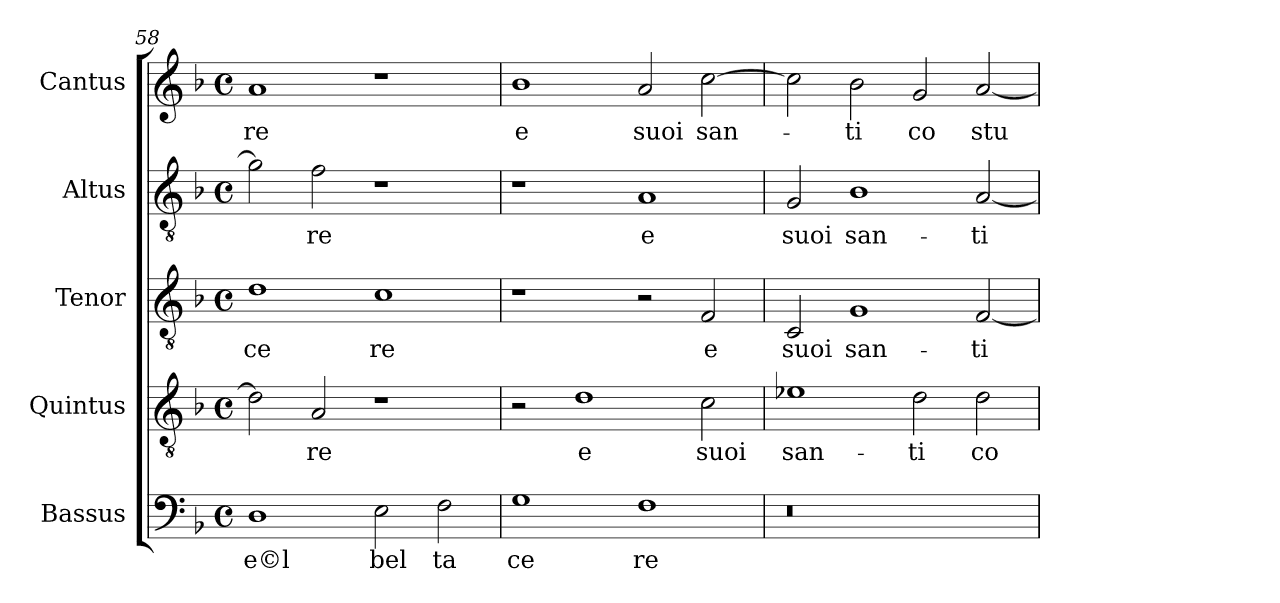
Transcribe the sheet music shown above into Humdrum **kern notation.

**kern	**text	**kern	**text	**kern	**text	**kern	**text	**kern	**text
*part5	*part5	*part4	*part4	*part3	*part3	*part2	*part2	*part1	*part1
*staff5	*staff5	*staff4	*staff4	*staff3	*staff3	*staff2	*staff2	*staff1	*staff1
*I"Bassus	*	*I"Quintus	*	*I"Tenor	*	*I"Altus	*	*I"Cantus	*
*clefF4	*	*clefGv2	*	*clefGv2	*	*clefGv2	*	*clefG2	*
*k[b-]	*	*k[b-]	*	*k[b-]	*	*k[b-]	*	*k[b-]	*
*F:	*	*F:	*	*F:	*	*F:	*	*F:	*
*M4/4	*	*M4/4	*	*M4/4	*	*M4/4	*	*M4/4	*
*met(c)	*	*met(c)	*	*met(c)	*	*met(c)	*	*met(c)	*
=58	=58	=58	=58	=58	=58	=58	=58	=58	=58
!	!LO:LY:b:cj	!	!	!	!LO:LY:b:cj	!	!	!	!LO:LY:b:cj
1D	e©l	2d\]	.	1d	ce	2g\]	.	1a	-re
!	!	!	!LO:LY:b:cj	!	!	!	!LO:LY:b:cj	!	!
.	.	2A/	re	.	.	2f\	re	.	.
!	!LO:LY:b:cj	!	!	!	!LO:LY:b:cj	!	!	!	!
2E\	bel	1r	.	1c	re	1r	.	1r	.
!	!LO:LY:b:cj	!	!	!	!	!	!	!	!
2F\	ta	.	.	.	.	.	.	.	.
=59	=59	=59	=59	=59	=59	=59	=59	=59	=59
!	!LO:LY:b:cj	!	!	!	!	!	!	!	!LO:LY:b:cj
1G	ce	2r	.	1r	.	1r	.	1b-	e
!	!	!	!LO:LY:b:cj	!	!	!	!	!	!
.	.	1d	e	.	.	.	.	.	.
!	!LO:LY:b:cj	!	!	!	!	!	!LO:LY:b:cj	!	!LO:LY:b:cj
1F	re	.	.	2r	.	1A	e	2a/	suoi
!	!	!	!LO:LY:b:cj	!	!LO:LY:b:cj	!	!	!	!LO:LY:b
.	.	2c\	suoi	2F/	e	.	.	[<2cc\	san-
!!LO:LB:g=z
=60	=60	=60	=60	=60	=60	=60	=60	=60	=60
!	!	!	!LO:LY:b:cj	!	!LO:LY:b:cj	!	!LO:LY:b:cj	!	!
0r	.	1e-X	san-	2C/	suoi	2G/	suoi	2cc\]	.
!	!	!	!	!	!LO:LY:b:cj	!	!LO:LY:b:cj	!	!LO:LY:b:cj
.	.	.	.	1G	san-	1B-	san-	2b-\	-ti
!	!	!	!LO:LY:b:cj	!	!	!	!	!	!LO:LY:b:cj
.	.	2d\	-ti	.	.	.	.	2g/	co
!	!	!	!LO:LY:b:cj	!	!LO:LY:b:cj	!	!LO:LY:b:cj	!	!LO:LY:b
.	.	2d\	co-	[<2F/	-ti	[<2A/	-ti	[<2a/	stu
=	=	=	=	=	=	=	=	=	=
*-	*-	*-	*-	*-	*-	*-	*-	*-	*-
